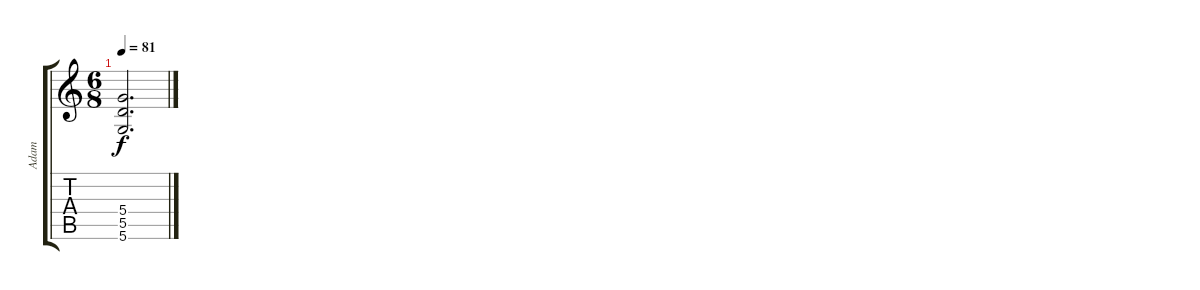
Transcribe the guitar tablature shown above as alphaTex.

\track ("Adam" "Adam") {instrument electricguitarjazz}
\staff {score tabs}
\tuning (E4 B3 G3 D3 A2 D2) {hide}
\ts (6 8)
\tempo 81
\clef g2
\ks c
(5.4{t} 5.5{t} 5.6{t}).2{d dy f}
